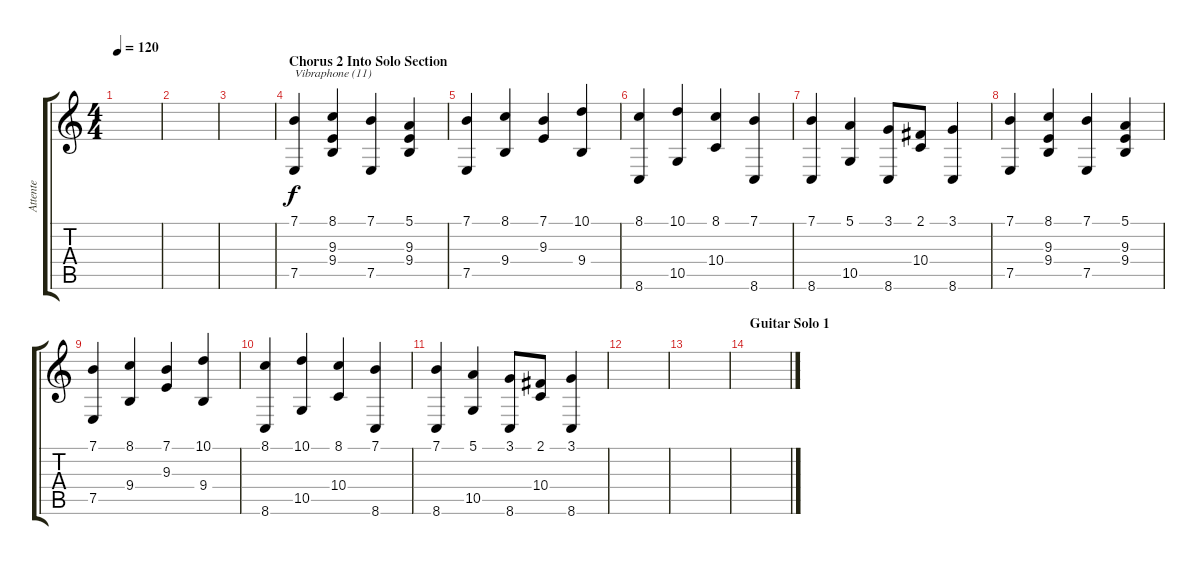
\track ("Attente" "Attente") {instrument flute}
\staff {score tabs}
\tuning (E4 B3 G3 D3 A2 E2) {hide}
\ts (4 4)
\tempo 120
\clef g2
\ks c
|
|
|
\section ("" "Chorus 2 Into Solo Section")
(7.1 7.5).4{txt "Vibraphone (11)" volume 16 instrument vibraphone} (8.1 9.3 9.4).4 (7.1 7.5).4 (5.1 9.3 9.4).4 |
(7.1 7.5).4 (8.1 9.4).4 (7.1 9.3).4 (10.1 9.4).4 |
(8.1 8.6).4 (10.1 10.5).4 (8.1 10.4).4 (7.1 8.6).4 |
(7.1 8.6).4 (5.1 10.5).4 (3.1 8.6).8 (2.1 10.4).8 (3.1 8.6).4 |
(7.1 7.5).4 (8.1 9.3 9.4).4 (7.1 7.5).4 (5.1 9.3 9.4).4 |
(7.1 7.5).4 (8.1 9.4).4 (7.1 9.3).4 (10.1 9.4).4 |
(8.1 8.6).4 (10.1 10.5).4 (8.1 10.4).4 (7.1 8.6).4 |
(7.1 8.6).4 (5.1 10.5).4 (3.1 8.6).8 (2.1 10.4).8 (3.1 8.6).4 |
|
\section ("" "")
|
\section ("" "Guitar Solo 1")
